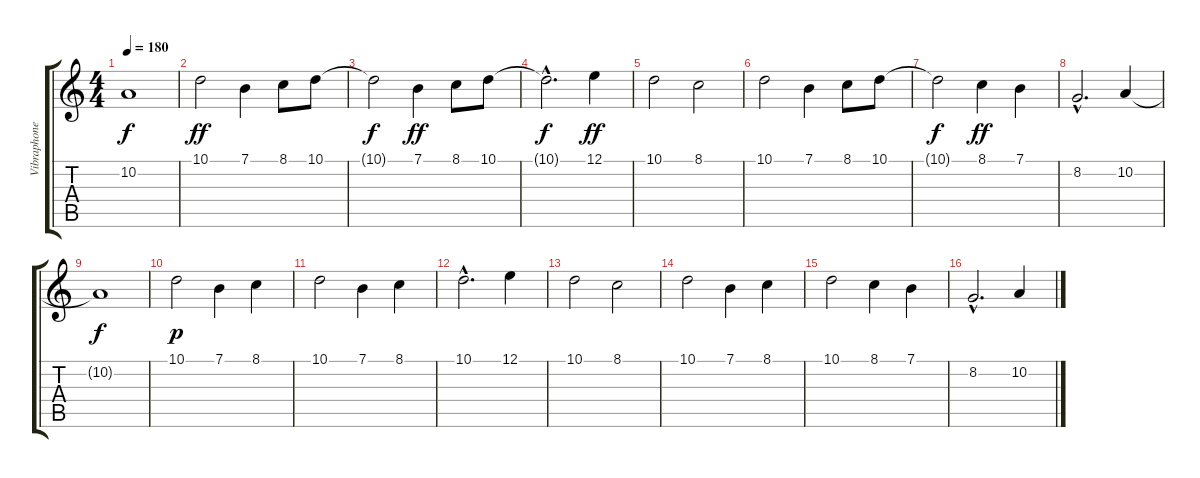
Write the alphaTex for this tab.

\track ("Vibraphone" "Vibraphone") {instrument vibraphone}
\staff {score tabs}
\tuning (E4 B3 G3 D3 A2 E2) {hide}
\ts (4 4)
\tempo 180
\clef g2
\ks c
10.2{t}.1{dy f} |
10.1.2{dy ff} 7.1.4 8.1.8 10.1.8 |
10.1{t}.2{dy f} 7.1.4{dy ff} 8.1.8 10.1.8 |
10.1{hac t}.2{d dy f} 12.1.4{dy ff} |
10.1.2 8.1.2 |
10.1.2 7.1.4 8.1.8 10.1.8 |
10.1{t}.2{dy f} 8.1.4{dy ff} 7.1.4 |
8.2{hac}.2{d} 10.2.4 |
10.2{t}.1{dy f} |
10.1.2{dy p} 7.1.4 8.1.4 |
10.1.2 7.1.4 8.1.4 |
10.1{hac}.2{d} 12.1.4 |
10.1.2 8.1.2 |
10.1.2 7.1.4 8.1.4 |
10.1.2 8.1.4 7.1.4 |
8.2{hac}.2{d} 10.2.4
